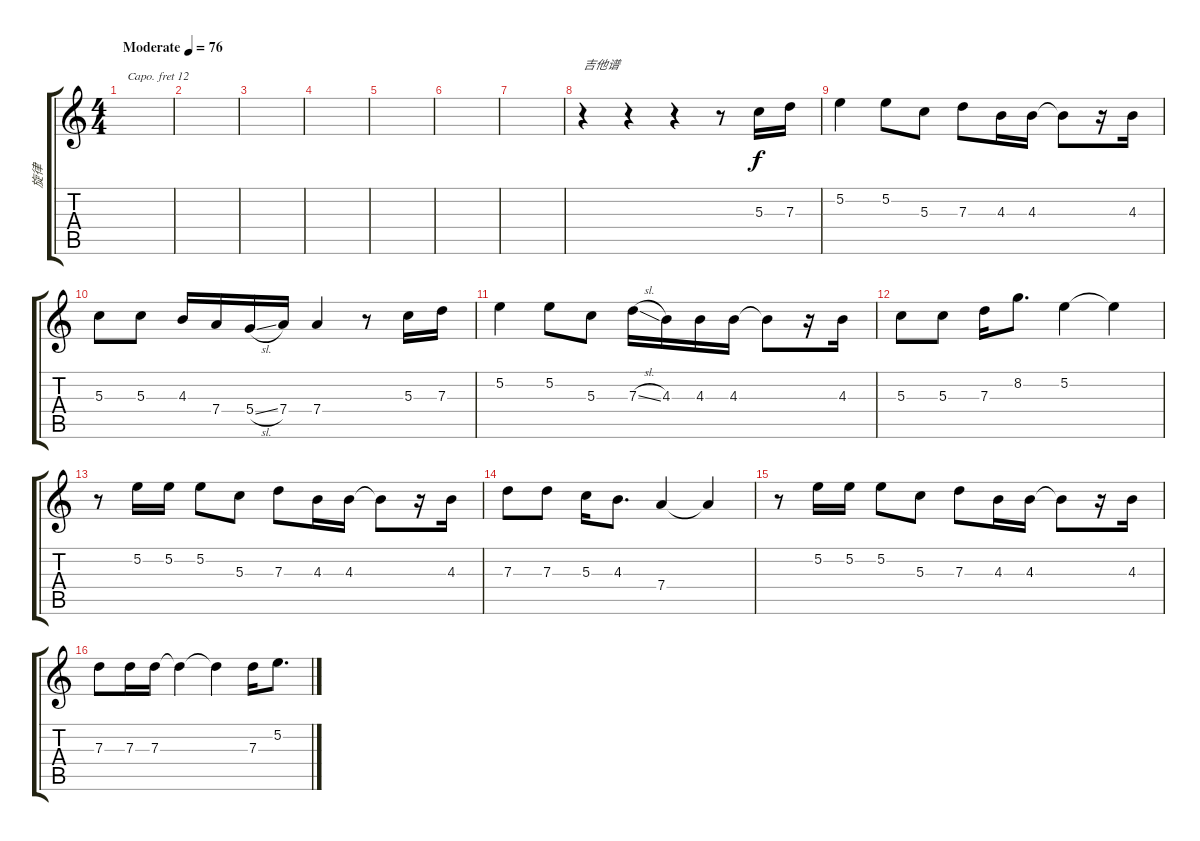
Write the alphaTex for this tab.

\track ("旋律 " "旋律 ") {instrument panflute}
\staff {score tabs}
\capo 12
\tuning (E4 B3 G3 D3 A2 E2) {hide}
\ts (4 4)
\tempo (76 "Moderate")
\clef g2
\ks c
|
|
|
|
|
|
|
r.4{txt "吉他谱"} r.4 r.4 r.8 5.3.16 7.3.16 |
5.2.4 5.2.8 5.3.8 7.3.8 4.3.16 4.3.16 4.3{t}.8 r.16 4.3.16 |
5.3.8 5.3.8 4.3.16 7.4.16 5.4{sl}.16 7.4.16 7.4.4 r.8 5.3.16 7.3.16 |
5.2.4 5.2.8 5.3.8 7.3{sl}.16 4.3.16 4.3.16 4.3.16 4.3{t}.8 r.16 4.3.16 |
5.3.8 5.3.8 7.3.16 8.2.8{d} 5.2.4 5.2{t}.4 |
r.8 5.2.16 5.2.16 5.2.8 5.3.8 7.3.8 4.3.16 4.3.16 4.3{t}.8 r.16 4.3.16 |
7.3.8 7.3.8 5.3.16 4.3.8{d} 7.4.4 7.4{t}.4 |
r.8 5.2.16 5.2.16 5.2.8 5.3.8 7.3.8 4.3.16 4.3.16 4.3{t}.8 r.16 4.3.16 |
7.3.8 7.3.16 7.3.16 7.3{t}.4 7.3{t}.4 7.3.16 5.2.8{d}
